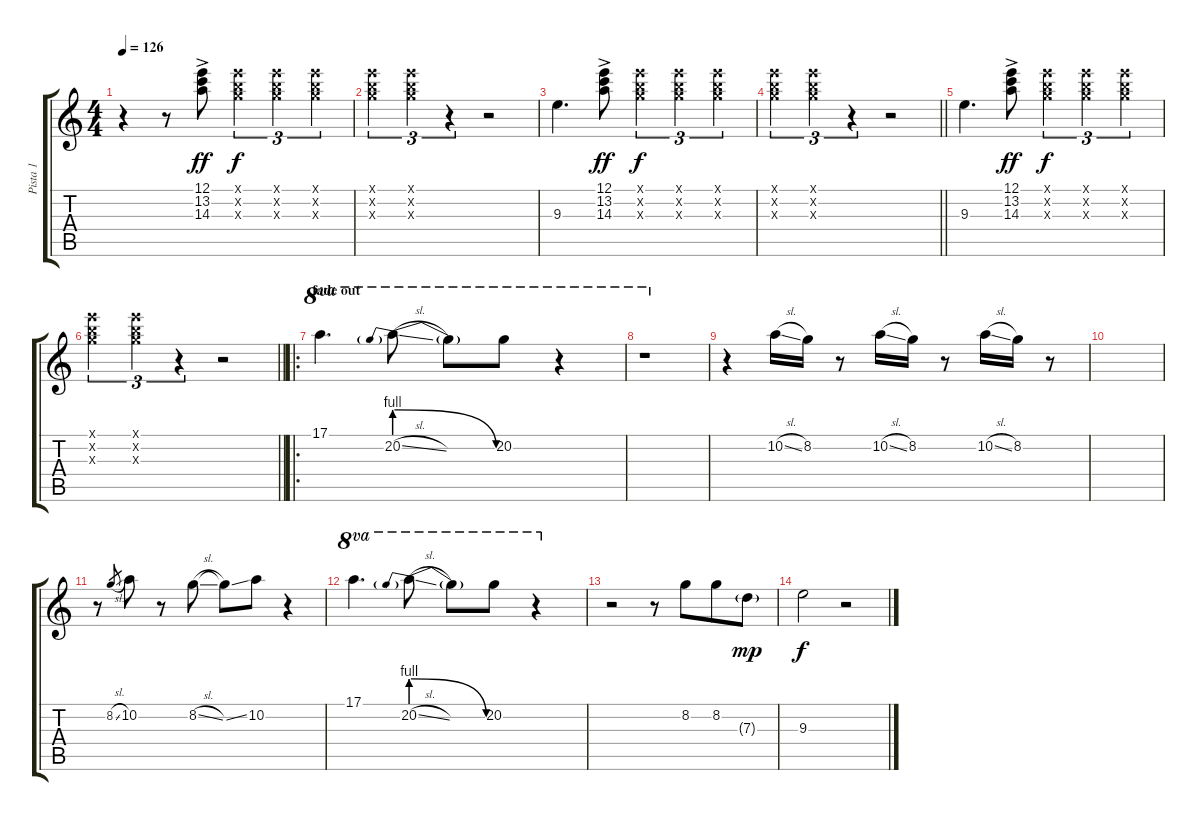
\track ("Pista 1" "Pista 1") {instrument electricguitarclean}
\staff {score tabs}
\tuning (E4 B3 G3 D3 A2 E2) {hide}
\ts (4 4)
\tempo 126
\clef g2
\ks c
r.4{dy f} r.8 (12.1 13.2 14.3{ac}).8{dy ff} (12.1{x} 12.2{x} 12.3{x}).4{tu (3 2) dy f} (12.1{x} 12.2{x} 12.3{x}).4{tu (3 2) beam merge} (12.1{x} 12.2{x} 12.3{x}).4{tu (3 2)} |
(12.1{x} 12.2{x} 12.3{x}).4{tu (3 2)} (12.1{x} 12.2{x} 12.3{x}).4{tu (3 2)} r.4{tu (3 2)} r.2 |
9.3.4{d} (12.1 13.2 14.3{ac}).8{dy ff} (12.1{x} 12.2{x} 12.3{x}).4{tu (3 2) dy f} (12.1{x} 12.2{x} 12.3{x}).4{tu (3 2) beam merge} (12.1{x} 12.2{x} 12.3{x}).4{tu (3 2)} |
\barLineRight lightlight
(12.1{x} 12.2{x} 12.3{x}).4{tu (3 2)} (12.1{x} 12.2{x} 12.3{x}).4{tu (3 2)} r.4{tu (3 2)} r.2 |
9.3.4{d} (12.1 13.2 14.3{ac}).8{dy ff} (12.1{x} 12.2{x} 12.3{x}).4{tu (3 2) dy f} (12.1{x} 12.2{x} 12.3{x}).4{tu (3 2) beam merge} (12.1{x} 12.2{x} 12.3{x}).4{tu (3 2)} |
\barLineRight lightlight
(12.1{x} 12.2{x} 12.3{x}).4{tu (3 2)} (12.1{x} 12.2{x} 12.3{x}).4{tu (3 2)} r.4{tu (3 2)} r.2 |
\ro
\section ("" "fade out")
17.1.4{d ot 8va} 20.2{be (prebendrelease 0 4 60 0) sl}.8{ot 8va} 20.2{t}.8{ot 8va} 20.2.8{ot 8va} r.4{ot 8va} |
r.1{ot 8va} |
r.4 10.2{sl}.16 8.2.16 r.8 10.2{sl}.16 8.2.16 r.8 10.2{sl}.16 8.2.16 r.8 |
|
r.8 8.2{sl}.8{gr} 10.2.8 r.8 8.2{sl}.8 8.2{ss t}.8 10.2.8 r.4 |
17.1.4{d ot 8va} 20.2{be (prebendrelease 0 4 60 0) sl}.8{ot 8va} 20.2{t}.8{ot 8va} 20.2.8{ot 8va} r.4{ot 8va} |
r.2 r.8 8.2.8{beam merge} 8.2.8 7.3{g}.8{dy mp} |
9.3.2{dy f} r.2
